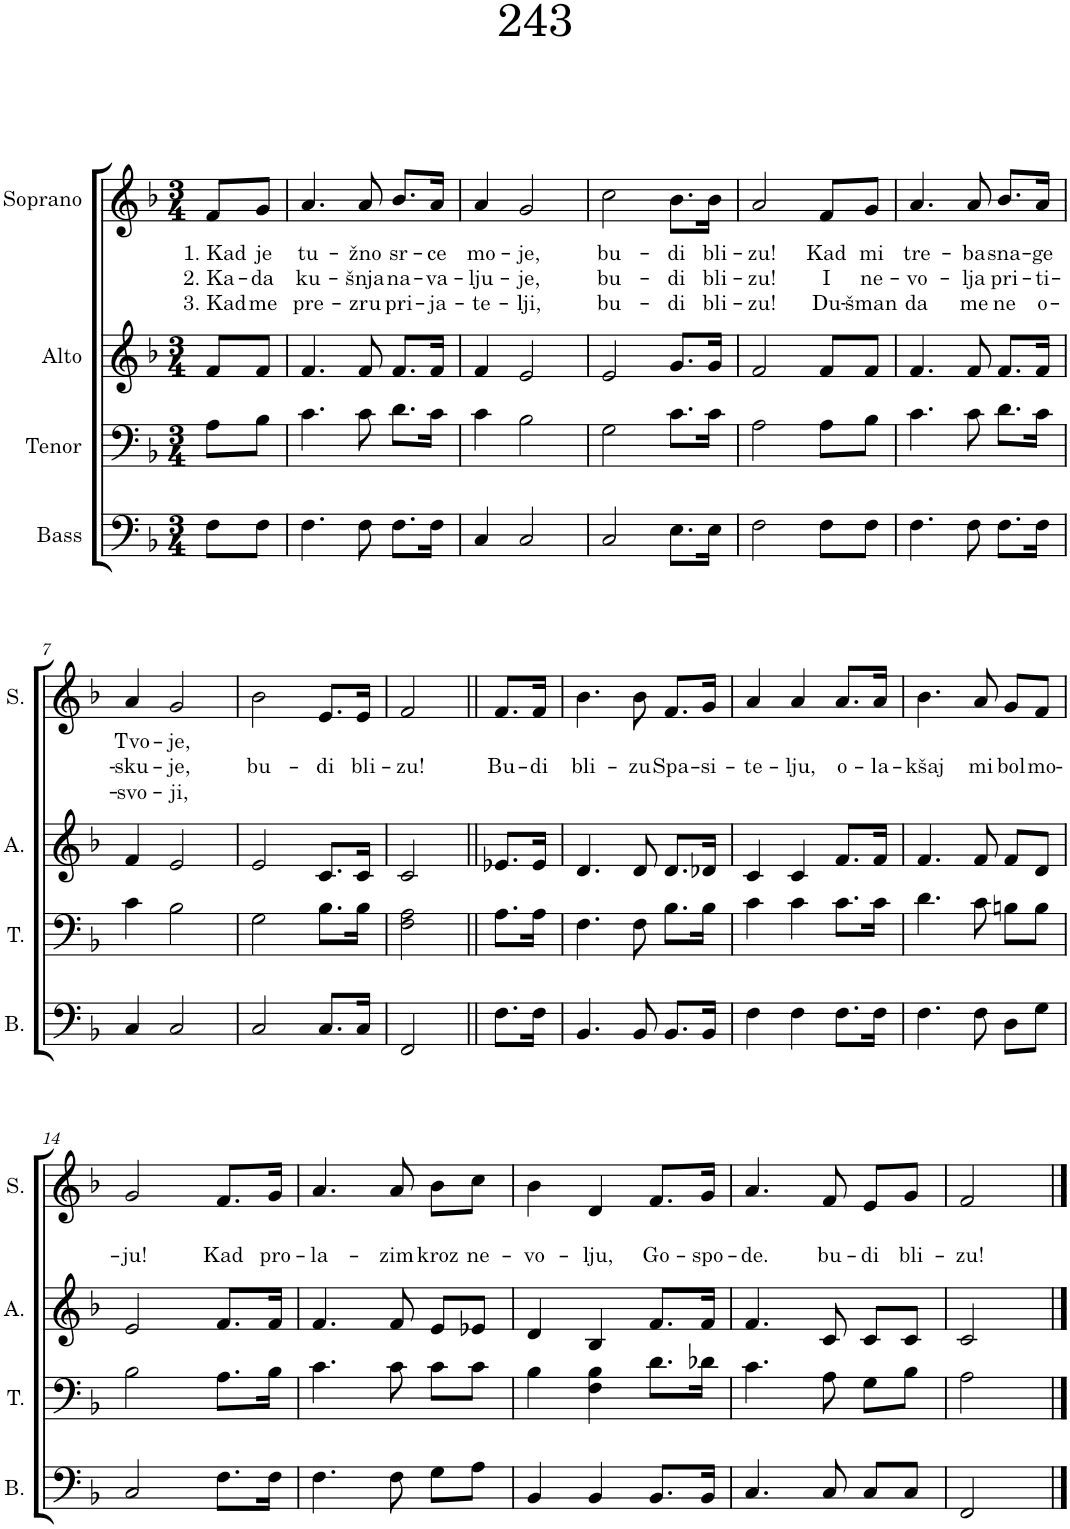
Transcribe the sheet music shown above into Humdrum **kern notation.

**kern	**kern	**kern	**kern	**text	**text	**text
*part4	*part3	*part2	*part1	*part1	*part1	*part1
*staff4	*staff3	*staff2	*staff1	*staff1	*staff1	*staff1
*I"Bass	*I"Tenor	*I"Alto	*I"Soprano	*	*	*
*I'B.	*I'T.	*I'A.	*I'S.	*	*	*
*clefF4	*clefF4	*clefG2	*clefG2	*	*	*
*k[b-]	*k[b-]	*k[b-]	*k[b-]	*	*	*
*M3/4	*M3/4	*M3/4	*M3/4	*	*	*
=1	=1	=1	=1	=1	=1	=1
!	!	!	!	!LO:LY:b	!LO:LY:b	!LO:LY:b
8F\L	8A\L	8f/L	8f/L	1. Kad	2. Ka-	3. Kad
!	!	!	!	!LO:LY:b	!LO:LY:b	!LO:LY:b
8F\J	8B-\J	8f/J	8g/J	je	-da	me
=2	=2	=2	=2	=2	=2	=2
!	!	!	!	!LO:LY:b	!LO:LY:b	!LO:LY:b
4.F\	4.c\	4.f/	4.a/	tu-	ku-	pre-
!	!	!	!	!LO:LY:b	!LO:LY:b	!LO:LY:b
8F\	8c\	8f/	8a/	-žno	-šnja	-zru
!	!	!	!	!LO:LY:b	!LO:LY:b	!LO:LY:b
8.F\L	8.d\L	8.f/L	8.b-/L	sr-	na-	pri-
!	!	!	!	!LO:LY:b	!LO:LY:b	!LO:LY:b
16F\Jk	16c\Jk	16f/Jk	16a/Jk	-ce	-va-	-ja-
=3	=3	=3	=3	=3	=3	=3
!	!	!	!	!LO:LY:b	!LO:LY:b	!LO:LY:b
4C/	4c\	4f/	4a/	mo-	-lju-	-te-
!	!	!	!	!LO:LY:b	!LO:LY:b	!LO:LY:b
2C/	2B-\	2e/	2g/	-je,	-je,	-lji,
=4	=4	=4	=4	=4	=4	=4
!	!	!	!	!LO:LY:b	!LO:LY:b	!LO:LY:b
2C/	2G\	2e/	2cc\	bu-	bu-	bu-
!	!	!	!	!LO:LY:b	!LO:LY:b	!LO:LY:b
8.E\L	8.c\L	8.g/L	8.b-\L	-di	-di	-di
!	!	!	!	!LO:LY:b	!LO:LY:b	!LO:LY:b
16E\Jk	16c\Jk	16g/Jk	16b-\Jk	bli-	bli-	bli-
=5	=5	=5	=5	=5	=5	=5
!	!	!	!	!LO:LY:b	!LO:LY:b	!LO:LY:b
2F\	2A\	2f/	2a/	-zu!	-zu!	-zu!
!	!	!	!	!LO:LY:b	!LO:LY:b	!LO:LY:b
8F\L	8A\L	8f/L	8f/L	Kad	I	Du-
!	!	!	!	!LO:LY:b	!LO:LY:b	!LO:LY:b
8F\J	8B-\J	8f/J	8g/J	mi	ne-	-šman
=6	=6	=6	=6	=6	=6	=6
!	!	!	!	!LO:LY:b	!LO:LY:b	!LO:LY:b
4.F\	4.c\	4.f/	4.a/	tre-	-vo-	da
!	!	!	!	!LO:LY:b	!LO:LY:b	!LO:LY:b
8F\	8c\	8f/	8a/	-ba	-lja	me
!	!	!	!	!LO:LY:b	!LO:LY:b	!LO:LY:b
8.F\L	8.d\L	8.f/L	8.b-/L	sna-	pri-	ne
!	!	!	!	!LO:LY:b	!LO:LY:b	!LO:LY:b
16F\Jk	16c\Jk	16f/Jk	16a/Jk	-ge	-ti-	o-
!!LO:LB:g=z
=7	=7	=7	=7	=7	=7	=7
!	!	!	!	!LO:LY:b	!LO:LY:b	!LO:LY:b
4C/	4c\	4f/	4a/	Tvo-	-sku-	-svo-
!	!	!	!	!LO:LY:b	!LO:LY:b	!LO:LY:b
2C/	2B-\	2e/	2g/	-je,	-je,	-ji,
=8	=8	=8	=8	=8	=8	=8
!	!	!	!	!	!LO:LY:b	!
2C/	2G\	2e/	2b-\	.	bu-	.
!	!	!	!	!	!LO:LY:b	!
8.C/L	8.B-\L	8.c/L	8.e/L	.	-di	.
!	!	!	!	!	!LO:LY:b	!
16C/Jk	16B-\Jk	16c/Jk	16e/Jk	.	bli-	.
=9	=9	=9	=9	=9	=9	=9
!	!	!	!	!	!LO:LY:b	!
2FF/	2F\ 2A\	2c/	2f/	.	-zu!	.
=10||	=10||	=10||	=10||	=10||	=10||	=10||
!	!	!	!	!	!LO:LY:b	!
8.F\L	8.A\L	8.e-X/L	8.f/L	.	Bu-	.
!	!	!	!	!	!LO:LY:b	!
16F\Jk	16A\Jk	16e-/Jk	16f/Jk	.	-di	.
=11	=11	=11	=11	=11	=11	=11
!	!	!	!	!	!LO:LY:b	!
4.BB-/	4.F\	4.d/	4.b-\	.	bli-	.
!	!	!	!	!	!LO:LY:b	!
8BB-/	8F\	8d/	8b-\	.	-zu	.
!	!	!	!	!	!LO:LY:b	!
8.BB-/L	8.B-\L	8.d/L	8.f/L	.	Spa-	.
!	!	!	!	!	!LO:LY:b	!
16BB-/Jk	16B-\Jk	16d-X/Jk	16g/Jk	.	-si-	.
=12	=12	=12	=12	=12	=12	=12
!	!	!	!	!	!LO:LY:b	!
4F\	4c\	4c/	4a/	.	-te-	.
!	!	!	!	!	!LO:LY:b	!
4F\	4c\	4c/	4a/	.	-lju,	.
!	!	!	!	!	!LO:LY:b	!
8.F\L	8.c\L	8.f/L	8.a/L	.	o-	.
!	!	!	!	!	!LO:LY:b	!
16F\Jk	16c\Jk	16f/Jk	16a/Jk	.	-la-	.
=13	=13	=13	=13	=13	=13	=13
!	!	!	!	!	!LO:LY:b	!
4.F\	4.d\	4.f/	4.b-\	.	-kšaj	.
!	!	!	!	!	!LO:LY:b	!
8F\	8c\	8f/	8a/	.	mi	.
!	!	!	!	!	!LO:LY:b	!
8D\L	8Bn\L	8f/L	8g/L	.	bol	.
!	!	!	!	!	!LO:LY:b	!
8G\J	8B\J	8d/J	8f/J	.	mo-	.
!!LO:LB:g=z
=14	=14	=14	=14	=14	=14	=14
!	!	!	!	!	!LO:LY:b	!
2C/	2B-\	2e/	2g/	.	-ju!	.
!	!	!	!	!	!LO:LY:b	!
8.F\L	8.A\L	8.f/L	8.f/L	.	Kad	.
!	!	!	!	!	!LO:LY:b	!
16F\Jk	16B-\Jk	16f/Jk	16g/Jk	.	pro-	.
=15	=15	=15	=15	=15	=15	=15
!	!	!	!	!	!LO:LY:b	!
4.F\	4.c\	4.f/	4.a/	.	-la-	.
!	!	!	!	!	!LO:LY:b	!
8F\	8c\	8f/	8a/	.	-zim	.
!	!	!	!	!	!LO:LY:b	!
8G\L	8c\L	8e/L	8b-\L	.	kroz	.
!	!	!	!	!	!LO:LY:b	!
8A\J	8c\J	8e-X/J	8cc\J	.	ne-	.
=16	=16	=16	=16	=16	=16	=16
!	!	!	!	!	!LO:LY:b	!
4BB-/	4B-\	4d/	4b-\	.	-vo-	.
!	!	!	!	!	!LO:LY:b	!
4BB-/	4F\ 4B-\	4B-/	4d/	.	-lju,	.
!	!	!	!	!	!LO:LY:b	!
8.BB-/L	8.d\L	8.f/L	8.f/L	.	Go-	.
!	!	!	!	!	!LO:LY:b	!
16BB-/Jk	16d-X\Jk	16f/Jk	16g/Jk	.	-spo-	.
=17	=17	=17	=17	=17	=17	=17
!	!	!	!	!	!LO:LY:b	!
4.C/	4.c\	4.f/	4.a/	.	-de.	.
!	!	!	!	!	!LO:LY:b	!
8C/	8A\	8c/	8f/	.	bu-	.
!	!	!	!	!	!LO:LY:b	!
8C/L	8G\L	8c/L	8e/L	.	-di	.
!	!	!	!	!	!LO:LY:b	!
8C/J	8B-\J	8c/J	8g/J	.	bli-	.
=18	=18	=18	=18	=18	=18	=18
!	!	!	!	!	!LO:LY:b	!
2FF/	2A\	2c/	2f/	.	-zu!	.
==	==	==	==	==	==	==
*-	*-	*-	*-	*-	*-	*-
